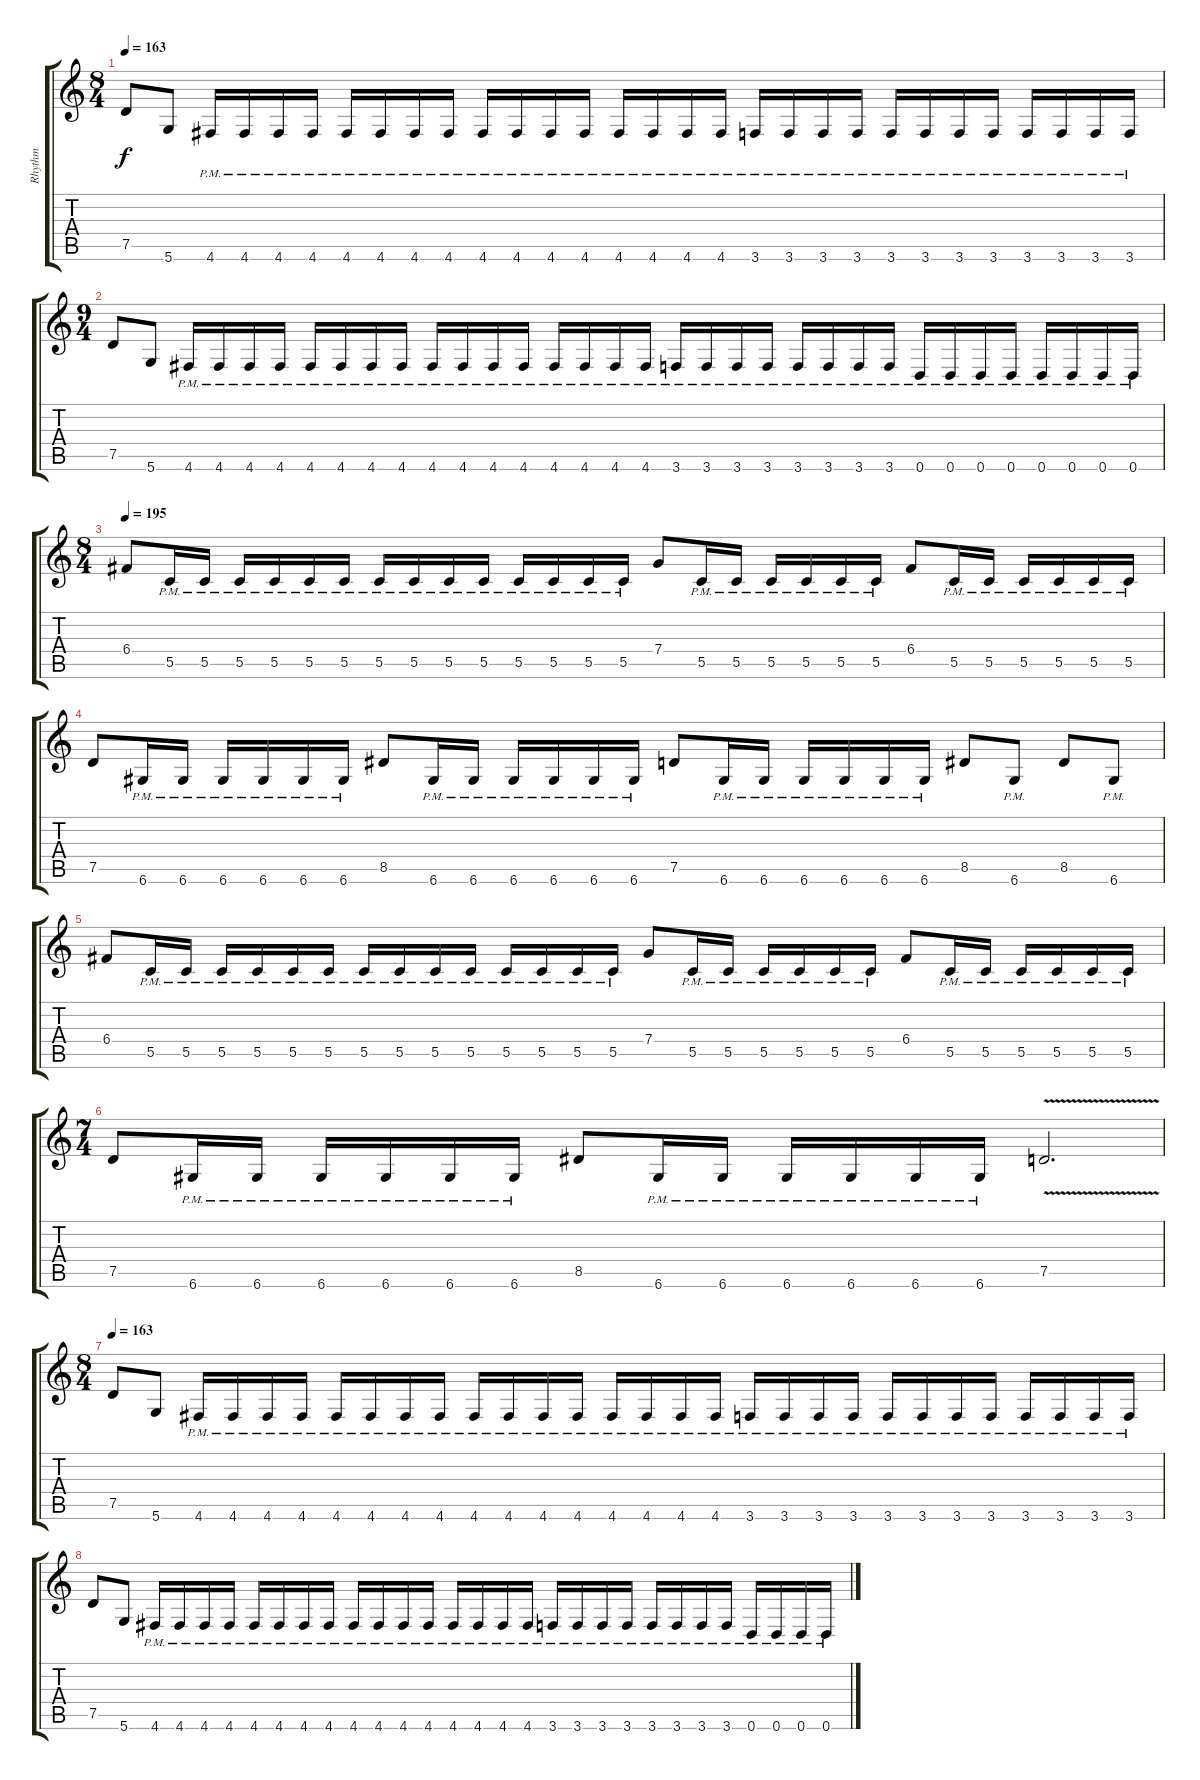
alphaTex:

\track ("Rhythm" "Rhythm") {instrument distortionguitar}
\staff {score tabs}
\tuning (D4 A3 F3 C3 G2 D2) {hide}
\ts (8 4)
\tempo 163
\clef g2
\ks c
7.5.8{dy f} 5.6.8 4.6{pm}.16 4.6{pm}.16 4.6{pm}.16 4.6{pm}.16 4.6{pm}.16 4.6{pm}.16 4.6{pm}.16 4.6{pm}.16 4.6{pm}.16 4.6{pm}.16 4.6{pm}.16 4.6{pm}.16 4.6{pm}.16 4.6{pm}.16 4.6{pm}.16 4.6{pm}.16 3.6{pm}.16 3.6{pm}.16 3.6{pm}.16 3.6{pm}.16 3.6{pm}.16 3.6{pm}.16 3.6{pm}.16 3.6{pm}.16 3.6{pm}.16 3.6{pm}.16 3.6{pm}.16 3.6{pm}.16 |
\ts (9 4)
7.5.8 5.6.8 4.6{pm}.16 4.6{pm}.16 4.6{pm}.16 4.6{pm}.16 4.6{pm}.16 4.6{pm}.16 4.6{pm}.16 4.6{pm}.16 4.6{pm}.16 4.6{pm}.16 4.6{pm}.16 4.6{pm}.16 4.6{pm}.16 4.6{pm}.16 4.6{pm}.16 4.6{pm}.16 3.6{pm}.16 3.6{pm}.16 3.6{pm}.16 3.6{pm}.16 3.6{pm}.16 3.6{pm}.16 3.6{pm}.16 3.6{pm}.16 0.6{pm}.16 0.6{pm}.16 0.6{pm}.16 0.6{pm}.16 0.6{pm}.16 0.6{pm}.16 0.6{pm}.16 0.6{pm}.16 |
\ts (8 4)
\tempo 195
6.4.8 5.5{pm}.16 5.5{pm}.16 5.5{pm}.16 5.5{pm}.16 5.5{pm}.16 5.5{pm}.16 5.5{pm}.16 5.5{pm}.16 5.5{pm}.16 5.5{pm}.16 5.5{pm}.16 5.5{pm}.16 5.5{pm}.16 5.5{pm}.16 7.4.8 5.5{pm}.16 5.5{pm}.16 5.5{pm}.16 5.5{pm}.16 5.5{pm}.16 5.5{pm}.16 6.4.8 5.5{pm}.16 5.5{pm}.16 5.5{pm}.16 5.5{pm}.16 5.5{pm}.16 5.5{pm}.16 |
7.5.8 6.6{pm}.16 6.6{pm}.16 6.6{pm}.16 6.6{pm}.16 6.6{pm}.16 6.6{pm}.16 8.5.8 6.6{pm}.16 6.6{pm}.16 6.6{pm}.16 6.6{pm}.16 6.6{pm}.16 6.6{pm}.16 7.5.8 6.6{pm}.16 6.6{pm}.16 6.6{pm}.16 6.6{pm}.16 6.6{pm}.16 6.6{pm}.16 8.5.8 6.6{pm}.8 8.5.8 6.6{pm}.8 |
6.4.8 5.5{pm}.16 5.5{pm}.16 5.5{pm}.16 5.5{pm}.16 5.5{pm}.16 5.5{pm}.16 5.5{pm}.16 5.5{pm}.16 5.5{pm}.16 5.5{pm}.16 5.5{pm}.16 5.5{pm}.16 5.5{pm}.16 5.5{pm}.16 7.4.8 5.5{pm}.16 5.5{pm}.16 5.5{pm}.16 5.5{pm}.16 5.5{pm}.16 5.5{pm}.16 6.4.8 5.5{pm}.16 5.5{pm}.16 5.5{pm}.16 5.5{pm}.16 5.5{pm}.16 5.5{pm}.16 |
\ts (7 4)
7.5.8 6.6{pm}.16 6.6{pm}.16 6.6{pm}.16 6.6{pm}.16 6.6{pm}.16 6.6{pm}.16 8.5.8 6.6{pm}.16 6.6{pm}.16 6.6{pm}.16 6.6{pm}.16 6.6{pm}.16 6.6{pm}.16 7.5{v}.2{d} |
\ts (8 4)
\tempo 163
7.5.8 5.6.8 4.6{pm}.16 4.6{pm}.16 4.6{pm}.16 4.6{pm}.16 4.6{pm}.16 4.6{pm}.16 4.6{pm}.16 4.6{pm}.16 4.6{pm}.16 4.6{pm}.16 4.6{pm}.16 4.6{pm}.16 4.6{pm}.16 4.6{pm}.16 4.6{pm}.16 4.6{pm}.16 3.6{pm}.16 3.6{pm}.16 3.6{pm}.16 3.6{pm}.16 3.6{pm}.16 3.6{pm}.16 3.6{pm}.16 3.6{pm}.16 3.6{pm}.16 3.6{pm}.16 3.6{pm}.16 3.6{pm}.16 |
7.5.8 5.6.8 4.6{pm}.16 4.6{pm}.16 4.6{pm}.16 4.6{pm}.16 4.6{pm}.16 4.6{pm}.16 4.6{pm}.16 4.6{pm}.16 4.6{pm}.16 4.6{pm}.16 4.6{pm}.16 4.6{pm}.16 4.6{pm}.16 4.6{pm}.16 4.6{pm}.16 4.6{pm}.16 3.6{pm}.16 3.6{pm}.16 3.6{pm}.16 3.6{pm}.16 3.6{pm}.16 3.6{pm}.16 3.6{pm}.16 3.6{pm}.16 0.6{pm}.16 0.6{pm}.16 0.6{pm}.16 0.6{pm}.16
